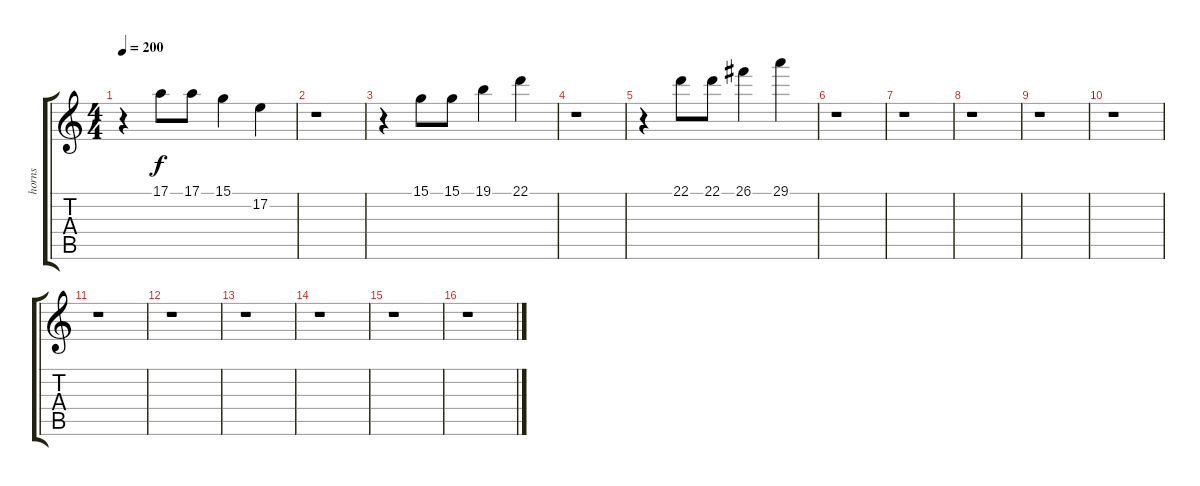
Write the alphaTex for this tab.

\track ("horns               " "horns     ") {instrument frenchhorn}
\staff {score tabs}
\tuning (E4 B3 G3 D3 A2 E2) {hide}
\ts (4 4)
\tempo 200
\clef g2
\ks c
r.4{dy f} 17.1.8 17.1.8 15.1.4 17.2.4 |
r.1 |
r.4 15.1.8 15.1.8 19.1.4 22.1.4 |
r.1 |
r.4 22.1.8 22.1.8 26.1.4 29.1.4 |
r.1 |
r.1 |
r.1 |
r.1 |
r.1 |
r.1 |
r.1 |
r.1 |
r.1 |
r.1 |
r.1
